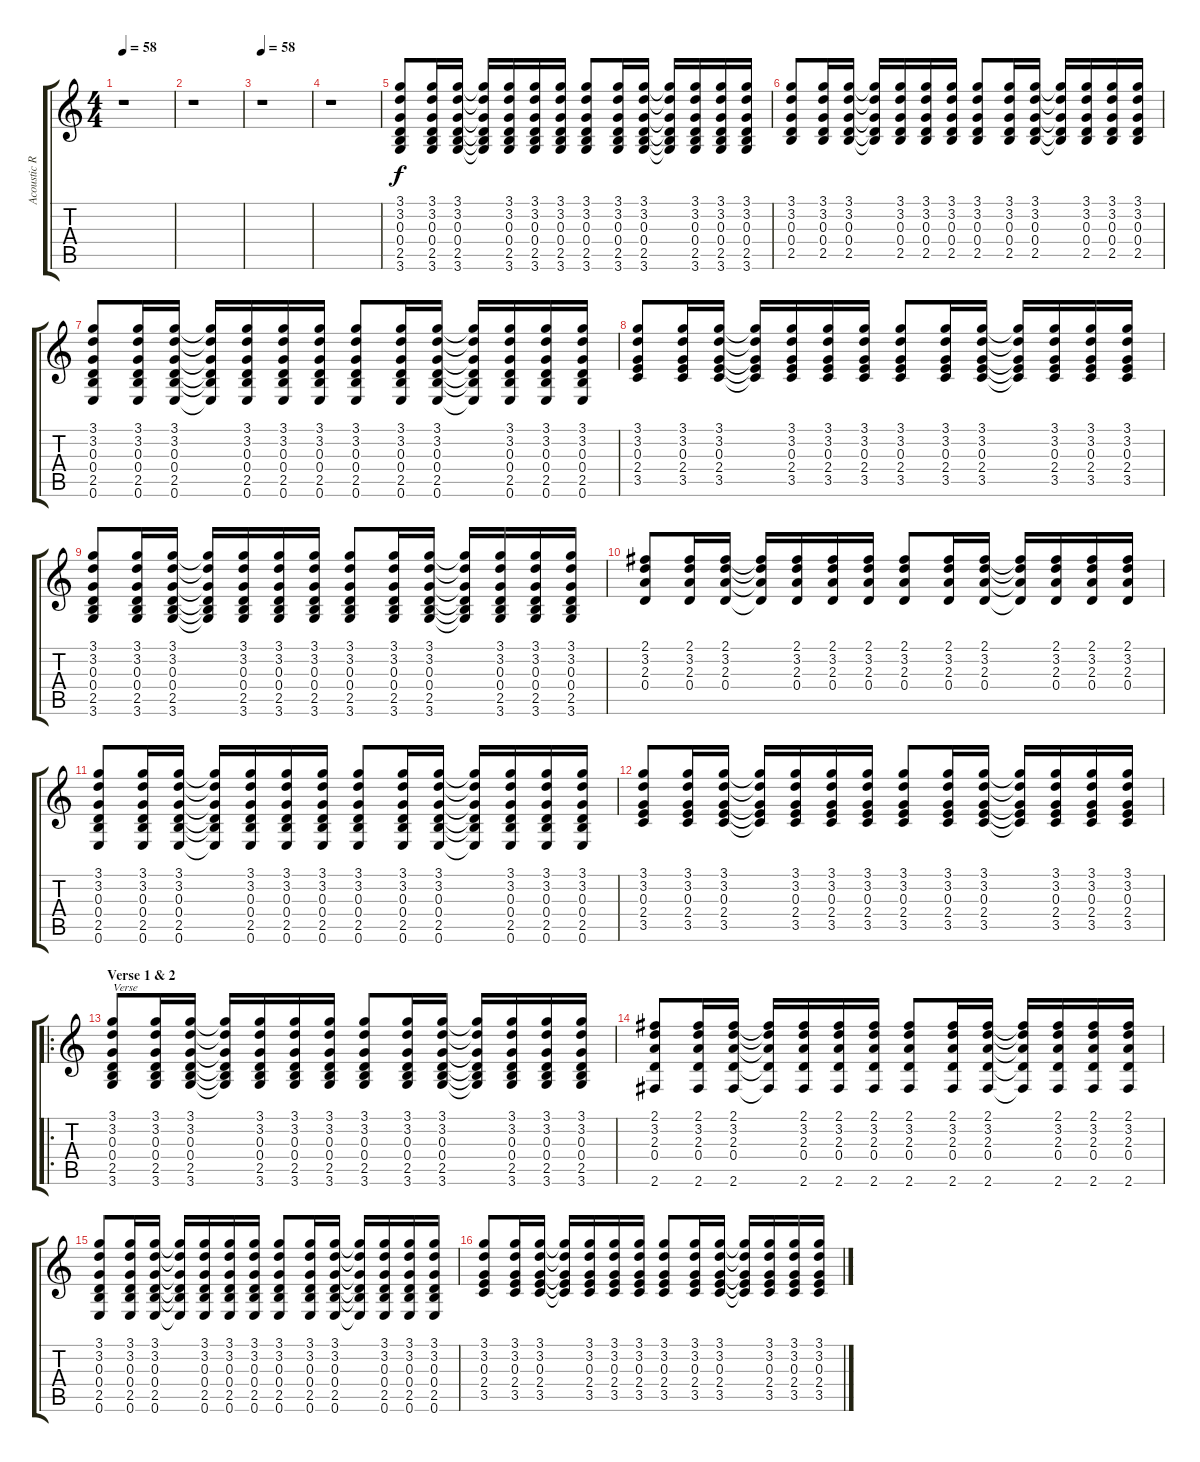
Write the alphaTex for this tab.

\track ("Acoustic Rhythm Guitar" "Acoustic R") {instrument acousticguitarsteel}
\staff {score tabs}
\tuning (E4 B3 G3 D3 A2 E2) {hide}
\ts (4 4)
\tempo 58
\clef g2
\ks c
r.1{dy f} |
r.1 |
\tempo 58
r.1 |
r.1 |
(3.1 3.2 0.3 0.4 2.5 3.6).8 (3.1 3.2 0.3 0.4 2.5 3.6).16 (3.1 3.2 0.3 0.4 2.5 3.6).16 (3.1{t} 3.2{t} 0.3{t} 0.4{t} 2.5{t} 3.6{t}).16 (3.1 3.2 0.3 0.4 2.5 3.6).16 (3.1 3.2 0.3 0.4 2.5 3.6).16 (3.1 3.2 0.3 0.4 2.5 3.6).16 (3.1 3.2 0.3 0.4 2.5 3.6).8 (3.1 3.2 0.3 0.4 2.5 3.6).16 (3.1 3.2 0.3 0.4 2.5 3.6).16 (3.1{t} 3.2{t} 0.3{t} 0.4{t} 2.5{t} 3.6{t}).16 (3.1 3.2 0.3 0.4 2.5 3.6).16 (3.1 3.2 0.3 0.4 2.5 3.6).16 (3.1 3.2 0.3 0.4 2.5 3.6).16 |
(3.1 3.2 0.3 0.4 2.5).8 (3.1 3.2 0.3 0.4 2.5).16 (3.1 3.2 0.3 0.4 2.5).16 (3.1{t} 3.2{t} 0.3{t} 0.4{t} 2.5{t}).16 (3.1 3.2 0.3 0.4 2.5).16 (3.1 3.2 0.3 0.4 2.5).16 (3.1 3.2 0.3 0.4 2.5).16 (3.1 3.2 0.3 0.4 2.5).8 (3.1 3.2 0.3 0.4 2.5).16 (3.1 3.2 0.3 0.4 2.5).16 (3.1{t} 3.2{t} 0.3{t} 0.4{t} 2.5{t}).16 (3.1 3.2 0.3 0.4 2.5).16 (3.1 3.2 0.3 0.4 2.5).16 (3.1 3.2 0.3 0.4 2.5).16 |
(3.1 3.2 0.3 0.4 2.5 0.6).8 (3.1 3.2 0.3 0.4 2.5 0.6).16 (3.1 3.2 0.3 0.4 2.5 0.6).16 (3.1{t} 3.2{t} 0.3{t} 0.4{t} 2.5{t} 0.6{t}).16 (3.1 3.2 0.3 0.4 2.5 0.6).16 (3.1 3.2 0.3 0.4 2.5 0.6).16 (3.1 3.2 0.3 0.4 2.5 0.6).16 (3.1 3.2 0.3 0.4 2.5 0.6).8 (3.1 3.2 0.3 0.4 2.5 0.6).16 (3.1 3.2 0.3 0.4 2.5 0.6).16 (3.1{t} 3.2{t} 0.3{t} 0.4{t} 2.5{t} 0.6{t}).16 (3.1 3.2 0.3 0.4 2.5 0.6).16 (3.1 3.2 0.3 0.4 2.5 0.6).16 (3.1 3.2 0.3 0.4 2.5 0.6).16 |
(3.1 3.2 0.3 2.4 3.5).8 (3.1 3.2 0.3 2.4 3.5).16 (3.1 3.2 0.3 2.4 3.5).16 (3.1{t} 3.2{t} 0.3{t} 2.4{t} 3.5{t}).16 (3.1 3.2 0.3 2.4 3.5).16 (3.1 3.2 0.3 2.4 3.5).16 (3.1 3.2 0.3 2.4 3.5).16 (3.1 3.2 0.3 2.4 3.5).8 (3.1 3.2 0.3 2.4 3.5).16 (3.1 3.2 0.3 2.4 3.5).16 (3.1{t} 3.2{t} 0.3{t} 2.4{t} 3.5{t}).16 (3.1 3.2 0.3 2.4 3.5).16 (3.1 3.2 0.3 2.4 3.5).16 (3.1 3.2 0.3 2.4 3.5).16 |
(3.1 3.2 0.3 0.4 2.5 3.6).8 (3.1 3.2 0.3 0.4 2.5 3.6).16 (3.1 3.2 0.3 0.4 2.5 3.6).16 (3.1{t} 3.2{t} 0.3{t} 0.4{t} 2.5{t} 3.6{t}).16 (3.1 3.2 0.3 0.4 2.5 3.6).16 (3.1 3.2 0.3 0.4 2.5 3.6).16 (3.1 3.2 0.3 0.4 2.5 3.6).16 (3.1 3.2 0.3 0.4 2.5 3.6).8 (3.1 3.2 0.3 0.4 2.5 3.6).16 (3.1 3.2 0.3 0.4 2.5 3.6).16 (3.1{t} 3.2{t} 0.3{t} 0.4{t} 2.5{t} 3.6{t}).16 (3.1 3.2 0.3 0.4 2.5 3.6).16 (3.1 3.2 0.3 0.4 2.5 3.6).16 (3.1 3.2 0.3 0.4 2.5 3.6).16 |
(2.1 3.2 2.3 0.4).8 (2.1 3.2 2.3 0.4).16 (2.1 3.2 2.3 0.4).16 (2.1{t} 3.2{t} 2.3{t} 0.4{t}).16 (2.1 3.2 2.3 0.4).16 (2.1 3.2 2.3 0.4).16 (2.1 3.2 2.3 0.4).16 (2.1 3.2 2.3 0.4).8 (2.1 3.2 2.3 0.4).16 (2.1 3.2 2.3 0.4).16 (2.1{t} 3.2{t} 2.3{t} 0.4{t}).16 (2.1 3.2 2.3 0.4).16 (2.1 3.2 2.3 0.4).16 (2.1 3.2 2.3 0.4).16 |
(3.1 3.2 0.3 0.4 2.5 0.6).8 (3.1 3.2 0.3 0.4 2.5 0.6).16 (3.1 3.2 0.3 0.4 2.5 0.6).16 (3.1{t} 3.2{t} 0.3{t} 0.4{t} 2.5{t} 0.6{t}).16 (3.1 3.2 0.3 0.4 2.5 0.6).16 (3.1 3.2 0.3 0.4 2.5 0.6).16 (3.1 3.2 0.3 0.4 2.5 0.6).16 (3.1 3.2 0.3 0.4 2.5 0.6).8 (3.1 3.2 0.3 0.4 2.5 0.6).16 (3.1 3.2 0.3 0.4 2.5 0.6).16 (3.1{t} 3.2{t} 0.3{t} 0.4{t} 2.5{t} 0.6{t}).16 (3.1 3.2 0.3 0.4 2.5 0.6).16 (3.1 3.2 0.3 0.4 2.5 0.6).16 (3.1 3.2 0.3 0.4 2.5 0.6).16 |
(3.1 3.2 0.3 2.4 3.5).8 (3.1 3.2 0.3 2.4 3.5).16 (3.1 3.2 0.3 2.4 3.5).16 (3.1{t} 3.2{t} 0.3{t} 2.4{t} 3.5{t}).16 (3.1 3.2 0.3 2.4 3.5).16 (3.1 3.2 0.3 2.4 3.5).16 (3.1 3.2 0.3 2.4 3.5).16 (3.1 3.2 0.3 2.4 3.5).8 (3.1 3.2 0.3 2.4 3.5).16 (3.1 3.2 0.3 2.4 3.5).16 (3.1{t} 3.2{t} 0.3{t} 2.4{t} 3.5{t}).16 (3.1 3.2 0.3 2.4 3.5).16 (3.1 3.2 0.3 2.4 3.5).16 (3.1 3.2 0.3 2.4 3.5).16 |
\ro
\section ("" "Verse 1 & 2")
(3.1 3.2 0.3 0.4 2.5 3.6).8{txt "Verse"} (3.1 3.2 0.3 0.4 2.5 3.6).16 (3.1 3.2 0.3 0.4 2.5 3.6).16 (3.1{t} 3.2{t} 0.3{t} 0.4{t} 2.5{t} 3.6{t}).16 (3.1 3.2 0.3 0.4 2.5 3.6).16 (3.1 3.2 0.3 0.4 2.5 3.6).16 (3.1 3.2 0.3 0.4 2.5 3.6).16 (3.1 3.2 0.3 0.4 2.5 3.6).8 (3.1 3.2 0.3 0.4 2.5 3.6).16 (3.1 3.2 0.3 0.4 2.5 3.6).16 (3.1{t} 3.2{t} 0.3{t} 0.4{t} 2.5{t} 3.6{t}).16 (3.1 3.2 0.3 0.4 2.5 3.6).16 (3.1 3.2 0.3 0.4 2.5 3.6).16 (3.1 3.2 0.3 0.4 2.5 3.6).16 |
(2.1 3.2 2.3 0.4 2.6).8 (2.1 3.2 2.3 0.4 2.6).16 (2.1 3.2 2.3 0.4 2.6).16 (2.1{t} 3.2{t} 2.3{t} 0.4{t} 2.6{t}).16 (2.1 3.2 2.3 0.4 2.6).16 (2.1 3.2 2.3 0.4 2.6).16 (2.1 3.2 2.3 0.4 2.6).16 (2.1 3.2 2.3 0.4 2.6).8 (2.1 3.2 2.3 0.4 2.6).16 (2.1 3.2 2.3 0.4 2.6).16 (2.1{t} 3.2{t} 2.3{t} 0.4{t} 2.6{t}).16 (2.1 3.2 2.3 0.4 2.6).16 (2.1 3.2 2.3 0.4 2.6).16 (2.1 3.2 2.3 0.4 2.6).16 |
(3.1 3.2 0.3 0.4 2.5 0.6).8 (3.1 3.2 0.3 0.4 2.5 0.6).16 (3.1 3.2 0.3 0.4 2.5 0.6).16 (3.1{t} 3.2{t} 0.3{t} 0.4{t} 2.5{t} 0.6{t}).16 (3.1 3.2 0.3 0.4 2.5 0.6).16 (3.1 3.2 0.3 0.4 2.5 0.6).16 (3.1 3.2 0.3 0.4 2.5 0.6).16 (3.1 3.2 0.3 0.4 2.5 0.6).8 (3.1 3.2 0.3 0.4 2.5 0.6).16 (3.1 3.2 0.3 0.4 2.5 0.6).16 (3.1{t} 3.2{t} 0.3{t} 0.4{t} 2.5{t} 0.6{t}).16 (3.1 3.2 0.3 0.4 2.5 0.6).16 (3.1 3.2 0.3 0.4 2.5 0.6).16 (3.1 3.2 0.3 0.4 2.5 0.6).16 |
(3.1 3.2 0.3 2.4 3.5).8 (3.1 3.2 0.3 2.4 3.5).16 (3.1 3.2 0.3 2.4 3.5).16 (3.1{t} 3.2{t} 0.3{t} 2.4{t} 3.5{t}).16 (3.1 3.2 0.3 2.4 3.5).16 (3.1 3.2 0.3 2.4 3.5).16 (3.1 3.2 0.3 2.4 3.5).16 (3.1 3.2 0.3 2.4 3.5).8 (3.1 3.2 0.3 2.4 3.5).16 (3.1 3.2 0.3 2.4 3.5).16 (3.1{t} 3.2{t} 0.3{t} 2.4{t} 3.5{t}).16 (3.1 3.2 0.3 2.4 3.5).16 (3.1 3.2 0.3 2.4 3.5).16 (3.1 3.2 0.3 2.4 3.5).16
